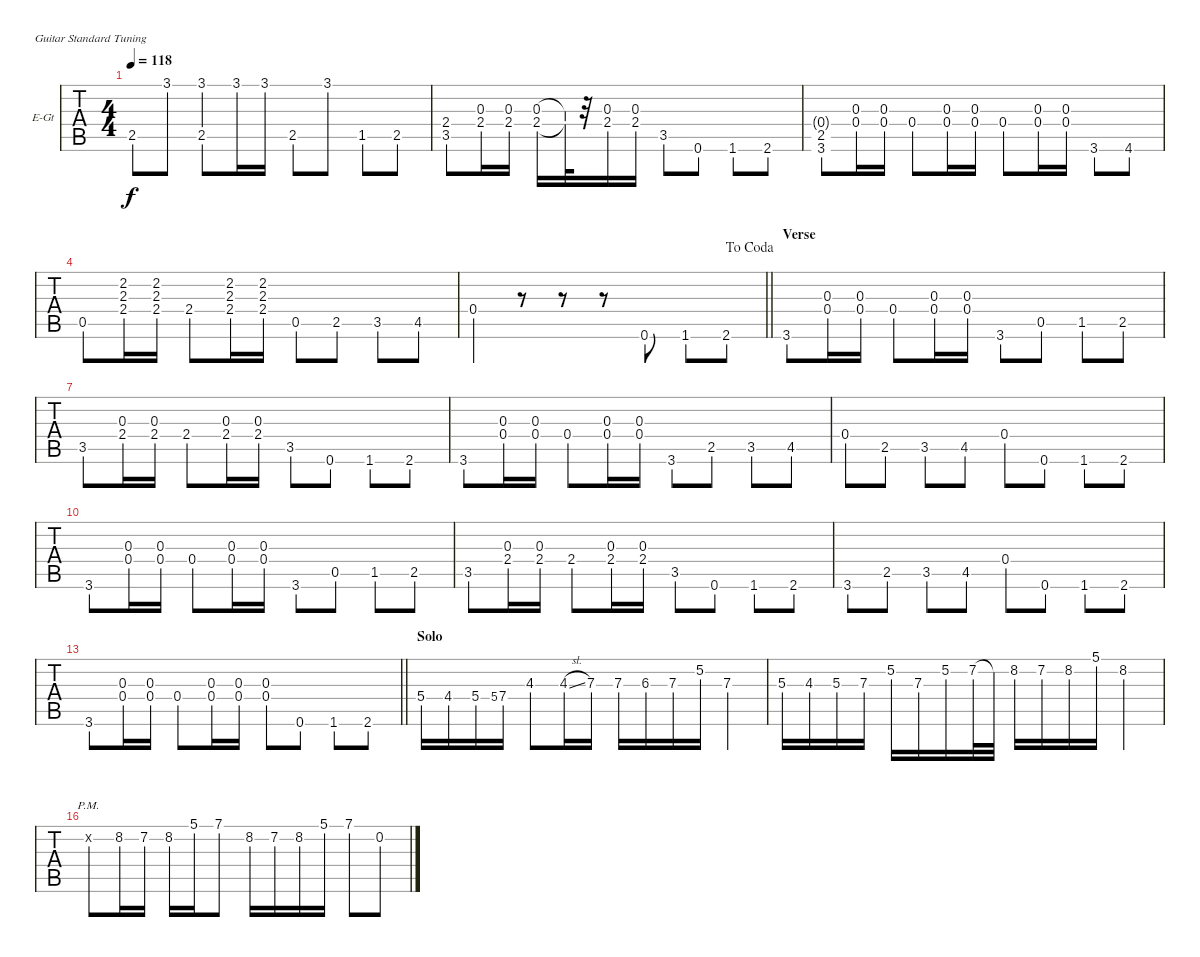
\bracketExtendMode nobrackets
\firstSystemTrackNameOrientation horizontal
\otherSystemsTrackNameOrientation horizontal
\defaultBarNumberDisplay FirstOfSystem
\track ("Alt. Intro w/ fills" "E-Gt") {instrument electricguitarclean}
\staff {tabs}
\tuning (E4 B3 G3 D3 A2 E2)
\ts (4 4)
\tempo 118
\clef g2
\ks g
2.5.8{dy f} 3.1.8 (3.1 2.5).8 3.1.16 3.1.16 2.5.8 3.1.8 1.5.8 2.5.8 |
\ks c
(2.4 3.5).8 (0.3 2.4).16 (0.3 2.4).16 (0.3 2.4).16 (0.3{t} 2.4{t}).32 r.32 (0.3 2.4).16 (0.3 2.4).16 3.5.8 0.6.8 1.6.8 2.6.8 |
\ks g
(3.6 2.5 0.4{g}).8 (0.3 0.4).16 (0.3 0.4).16 0.4.8 (0.3 0.4).16 (0.3 0.4).16 0.4.8 (0.3 0.4).16 (0.3 0.4).16 3.6.8 4.6.8 |
0.5.8 (2.2 2.3 2.4).16 (2.2 2.3 2.4).16 2.4.8 (2.2 2.3 2.4).16 (2.2 2.3 2.4).16 0.5.8 2.5.8 3.5.8 4.5.8 |
\jump dacoda
\barLineRight lightlight
0.4.4 r.8 r.8 r.8 0.6.8 1.6.8 2.6.8 |
\section ("" "Verse")
3.6.8 (0.3 0.4).16 (0.3 0.4).16 0.4.8 (0.3 0.4).16 (0.3 0.4).16 3.6.8 0.5.8 1.5.8 2.5.8 |
3.5.8 (0.3 2.4).16 (0.3 2.4).16 2.4.8 (0.3 2.4).16 (0.3 2.4).16 3.5.8 0.6.8 1.6.8 2.6.8 |
3.6.8 (0.3 0.4).16 (0.3 0.4).16 0.4.8 (0.3 0.4).16 (0.3 0.4).16 3.6.8 2.5.8 3.5.8 4.5.8 |
0.4.8 2.5.8 3.5.8 4.5.8 0.4.8 0.6.8 1.6.8 2.6.8 |
3.6.8 (0.3 0.4).16 (0.3 0.4).16 0.4.8 (0.3 0.4).16 (0.3 0.4).16 3.6.8 0.5.8 1.5.8 2.5.8 |
3.5.8 (0.3 2.4).16 (0.3 2.4).16 2.4.8 (0.3 2.4).16 (0.3 2.4).16 3.5.8 0.6.8 1.6.8 2.6.8 |
3.6.8 2.5.8 3.5.8 4.5.8 0.4.8 0.6.8 1.6.8 2.6.8 |
\barLineRight lightlight
3.6.8 (0.3 0.4).16 (0.3 0.4).16 0.4.8 (0.3 0.4).16 (0.3 0.4).16 (0.3 0.4).8 0.6.8 1.6.8 2.6.8 |
\section ("" "Solo")
\ks c
5.4.16 4.4.16 5.4.16 5.4.8{gr} 7.4.16 4.3.8 4.3{sl}.16 7.3.16 7.3.16 6.3.16 7.3.16 5.2.16 7.3.4 |
\ks g
5.3.16 4.3.16 5.3.16 7.3.16 5.2.16 7.3.16 5.2.16 7.2.32 7.2{t}.32 8.2.16 7.2.16 8.2.16 5.1.16 8.2.4 |
8.2{pm x}.8{lyrics (0 "") lyrics (1 "") lyrics (2 "") lyrics (3 "") lyrics (4 "")} 8.2.16{lyrics (0 "") lyrics (1 "") lyrics (2 "") lyrics (3 "") lyrics (4 "")} 7.2.16{lyrics (0 "") lyrics (1 "") lyrics (2 "") lyrics (3 "") lyrics (4 "")} 8.2.16{lyrics (0 "") lyrics (1 "") lyrics (2 "") lyrics (3 "") lyrics (4 "")} 5.1.16{lyrics (0 "") lyrics (1 "") lyrics (2 "") lyrics (3 "") lyrics (4 "")} 7.1.8{lyrics (0 "") lyrics (1 "") lyrics (2 "") lyrics (3 "") lyrics (4 "")} 8.2.16{lyrics (0 "") lyrics (1 "") lyrics (2 "") lyrics (3 "") lyrics (4 "")} 7.2.16{lyrics (0 "") lyrics (1 "") lyrics (2 "") lyrics (3 "") lyrics (4 "")} 8.2.16{lyrics (0 "") lyrics (1 "") lyrics (2 "") lyrics (3 "") lyrics (4 "")} 5.1.16{lyrics (0 "") lyrics (1 "") lyrics (2 "") lyrics (3 "") lyrics (4 "")} 7.1.8{lyrics (0 "") lyrics (1 "") lyrics (2 "") lyrics (3 "") lyrics (4 "")} 0.2.8{lyrics (0 "") lyrics (1 "") lyrics (2 "") lyrics (3 "") lyrics (4 "")}
